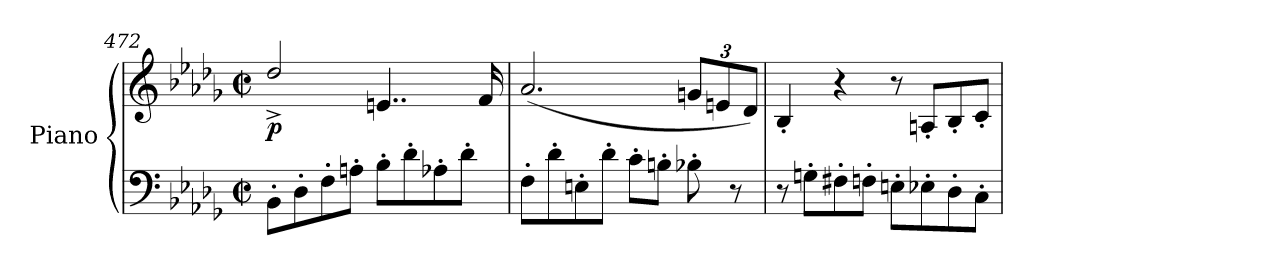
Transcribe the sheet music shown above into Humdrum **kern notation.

**kern	**kern	**dynam
*part1	*part1	*part1
*staff2	*staff1	*staff1/2
*I"Piano	*	*
*I'Pno	*	*
*clefF4	*clefG2	*
*k[b-e-a-d-g-]	*k[b-e-a-d-g-]	*
*M2/2	*M2/2	*
*met(c|)	*met(c|)	*
=472	=472	=472
!	!	!LO:DY:b
8BB-'\L	2dd-^/	p
8D-'\	.	.
8F'\	.	.
8An'\J	.	.
8B-'\L	4..en/	.
8d-'\	.	.
8A-X'\	.	.
8d-'\J	.	.
.	16f/	.
=473	=473	=473
8F'\L	(2.a-/	.
8d-'\	.	.
8En'\	.	.
8d-'\J	.	.
8c'\L	.	.
8Bn'\J	.	.
*	*Xbrackettup	*
8B-X'\	12gn/L	.
.	12en/	.
8r	.	.
.	12d-/J)	.
!!LO:LB:g=z
=474	=474	=474
8r	4B-'/	.
8Gn'\L	.	.
8F#X'\	4r	.
8Fn'\J	.	.
8En'\L	8r	.
8E-X'\	8An'/L	.
8D-'\	8B-'/	.
8C'\J	8c'/J	.
=	=	=
*-	*-	*-
